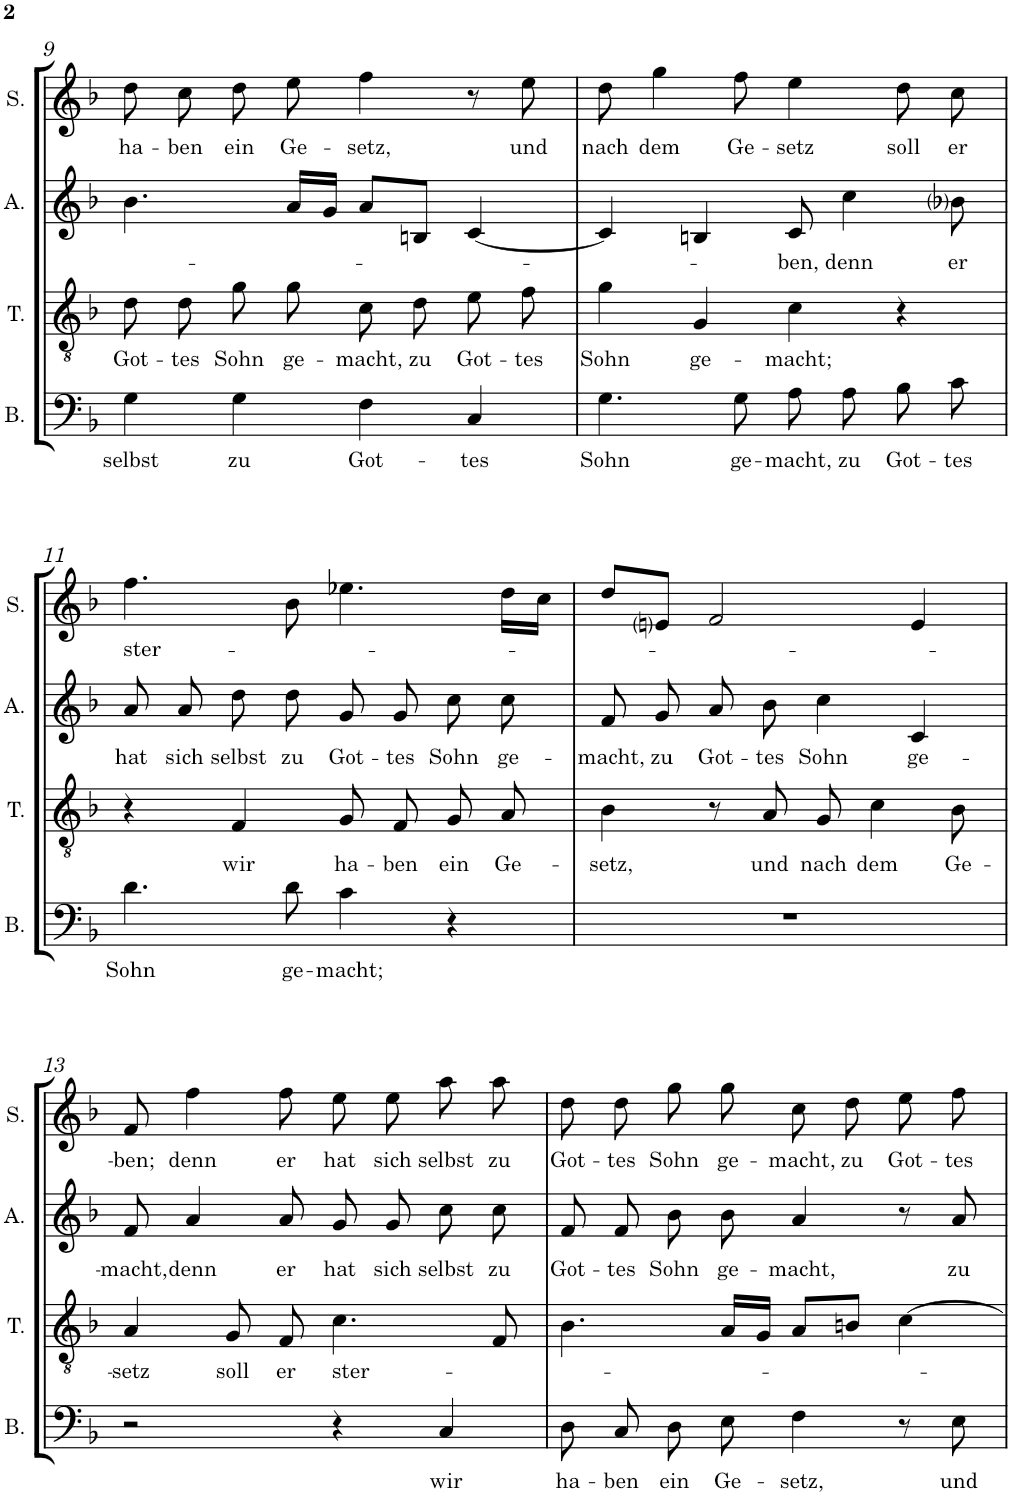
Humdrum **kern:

**kern	**text	**kern	**text	**kern	**text	**kern	**text
*part4	*part4	*part3	*part3	*part2	*part2	*part1	*part1
*staff4	*staff4	*staff3	*staff3	*staff2	*staff2	*staff1	*staff1
*I"Baß	*	*I"Tenor	*	*I"Alt	*	*I"Sopran	*
*I'B.	*	*I'T.	*	*I'A.	*	*I'S.	*
!!LO:PB:g=z
*clefF4	*	*clefGv2	*	*clefG2	*	*clefG2	*
*k[b-]	*	*k[b-]	*	*k[b-]	*	*k[b-]	*
*F:	*	*F:	*	*F:	*	*F:	*
*M4/4	*	*M4/4	*	*M4/4	*	*M4/4	*
=9	=9	=9	=9	=9	=9	=9	=9
!	!LO:LY:b	!	!LO:LY:b	!	!	!	!LO:LY:b
4G\	selbst	8d\	Got-	4.b-\	.	8dd\	ha-
!	!	!	!LO:LY:b	!	!	!	!LO:LY:b
.	.	8d\	-tes	.	.	8cc\	-ben
!	!LO:LY:b	!	!LO:LY:b	!	!	!	!LO:LY:b
4G\	zu	8g\	Sohn	.	.	8dd\	ein
!	!	!	!LO:LY:b	!	!	!	!LO:LY:b
.	.	8g\	ge-	16a/LL	.	8ee\	Ge-
.	.	.	.	16g/JJ	.	.	.
!	!LO:LY:b	!	!LO:LY:b	!	!	!	!LO:LY:b
4F\	Got-	8c\	-macht,	8a/L	.	4ff\	-setz,
!	!	!	!LO:LY:b	!	!	!	!
.	.	8d\	zu	8Bn/J	.	.	.
!	!LO:LY:b	!	!LO:LY:b	!	!	!	!
4C/	-tes	8e\	Got-	[4c/	.	8r	.
!	!	!	!LO:LY:b	!	!	!	!LO:LY:b
.	.	8f\	-tes	.	.	8ee\	und
=10	=10	=10	=10	=10	=10	=10	=10
!	!LO:LY:b	!	!LO:LY:b	!	!	!	!LO:LY:b
4.G\	Sohn	4g\	Sohn	4c/]	.	8dd\	nach
!	!	!	!	!	!	!	!LO:LY:b
.	.	.	.	.	.	4gg\	dem
!	!	!	!LO:LY:b	!	!	!	!
.	.	4G/	ge-	4Bn/	.	.	.
!	!LO:LY:b	!	!	!	!	!	!LO:LY:b
8G\	ge-	.	.	.	.	8ff\	Ge-
!	!LO:LY:b	!	!LO:LY:b	!	!LO:LY:b	!	!LO:LY:b
8A\L	-macht,	4c\	-macht;	8c/	-ben,	4ee\	-setz
!	!LO:LY:b	!	!	!	!LO:LY:b	!	!
8A\J	zu	.	.	4cc\	denn	.	.
!	!LO:LY:b	!	!	!	!	!	!LO:LY:b
8B-\L	Got-	4r	.	.	.	8dd\	soll
!	!LO:LY:b	!	!	!	!LO:LY:b	!	!LO:LY:b
8c\J	-tes	.	.	8b-i\	er	8cc\	er
!!LO:LB:g=z
=11	=11	=11	=11	=11	=11	=11	=11
!	!LO:LY:b	!	!	!	!LO:LY:b	!	!LO:LY:b
4.d\	Sohn	4r	.	8a/	hat	4.ff\	ster-
!	!	!	!	!	!LO:LY:b	!	!
.	.	.	.	8a/	sich	.	.
!	!	!	!LO:LY:b	!	!LO:LY:b	!	!
.	.	4F/	wir	8dd\	selbst	.	.
!	!LO:LY:b	!	!	!	!LO:LY:b	!	!
8d\	ge-	.	.	8dd\	zu	8b-\	.
!	!LO:LY:b	!	!LO:LY:b	!	!LO:LY:b	!	!
4c\	-macht;	8G/	ha-	8g/	Got-	4.ee-X\	.
!	!	!	!LO:LY:b	!	!LO:LY:b	!	!
.	.	8F/	-ben	8g/	-tes	.	.
!	!	!	!LO:LY:b	!	!LO:LY:b	!	!
4r	.	8G/	ein	8cc\	Sohn	.	.
!	!	!	!LO:LY:b	!	!LO:LY:b	!	!
.	.	8A/	Ge-	8cc\	ge-	16dd\LL	.
.	.	.	.	.	.	16cc\JJ	.
=12	=12	=12	=12	=12	=12	=12	=12
!	!	!	!LO:LY:b	!	!LO:LY:b	!	!
1r	.	4B-\	-setz,	8f/	-macht,	8dd/L	.
!	!	!	!	!	!LO:LY:b	!	!
.	.	.	.	8g/	zu	8eni/J	.
!	!	!	!	!	!LO:LY:b	!	!
.	.	8r	.	8a/	Got-	2f/	.
!	!	!	!LO:LY:b	!	!LO:LY:b	!	!
.	.	8A/	und	8b-\	-tes	.	.
!	!	!	!LO:LY:b	!	!LO:LY:b	!	!
.	.	8G/	nach	4cc\	Sohn	.	.
!	!	!	!LO:LY:b	!	!	!	!
.	.	4c\	dem	.	.	.	.
!	!	!	!	!	!LO:LY:b	!	!
.	.	.	.	4c/	ge-	4e/	.
!	!	!	!LO:LY:b	!	!	!	!
.	.	8B-\	Ge-	.	.	.	.
!!LO:LB:g=z
=13	=13	=13	=13	=13	=13	=13	=13
!	!	!	!LO:LY:b	!	!LO:LY:b	!	!LO:LY:b
2r	.	4A/	-setz	8f/	-macht,	8f/	-ben;
!	!	!	!	!	!LO:LY:b	!	!LO:LY:b
.	.	.	.	4a/	denn	4ff\	denn
!	!	!	!LO:LY:b	!	!	!	!
.	.	8G/	soll	.	.	.	.
!	!	!	!LO:LY:b	!	!LO:LY:b	!	!LO:LY:b
.	.	8F/	er	8a/	er	8ff\	er
!	!	!	!LO:LY:b	!	!LO:LY:b	!	!LO:LY:b
4r	.	4.c\	ster-	8g/	hat	8ee\	hat
!	!	!	!	!	!LO:LY:b	!	!LO:LY:b
.	.	.	.	8g/	sich	8ee\	sich
!	!LO:LY:b	!	!	!	!LO:LY:b	!	!LO:LY:b
4C/	wir	.	.	8cc\	selbst	8aa\	selbst
!	!	!	!	!	!LO:LY:b	!	!LO:LY:b
.	.	8F/	.	8cc\	zu	8aa\	zu
=14	=14	=14	=14	=14	=14	=14	=14
!	!LO:LY:b	!	!	!	!LO:LY:b	!	!LO:LY:b
8D/L	ha-	4.B-\	.	8f/	Got-	8dd\	Got-
!	!LO:LY:b	!	!	!	!LO:LY:b	!	!LO:LY:b
8C/J	-ben	.	.	8f/	-tes	8dd\	-tes
!	!LO:LY:b	!	!	!	!LO:LY:b	!	!LO:LY:b
8D\L	ein	.	.	8b-\	Sohn	8gg\	Sohn
!	!LO:LY:b	!	!	!	!LO:LY:b	!	!LO:LY:b
8E\J	Ge-	16A/LL	.	8b-\	ge-	8gg\	ge-
.	.	16G/JJ	.	.	.	.	.
!	!LO:LY:b	!	!	!	!LO:LY:b	!	!LO:LY:b
4F\	-setz,	8A/L	.	4a/	-macht,	8cc\	-macht,
!	!	!	!	!	!	!	!LO:LY:b
.	.	8Bn/J	.	.	.	8dd\	zu
!	!	!	!	!	!	!	!LO:LY:b
8r	.	[4c\	.	8r	.	8ee\	Got-
!	!LO:LY:b	!	!	!	!LO:LY:b	!	!LO:LY:b
8E\	und	.	.	8a/	zu	8ff\	-tes
=	=	=	=	=	=	=	=
*-	*-	*-	*-	*-	*-	*-	*-
